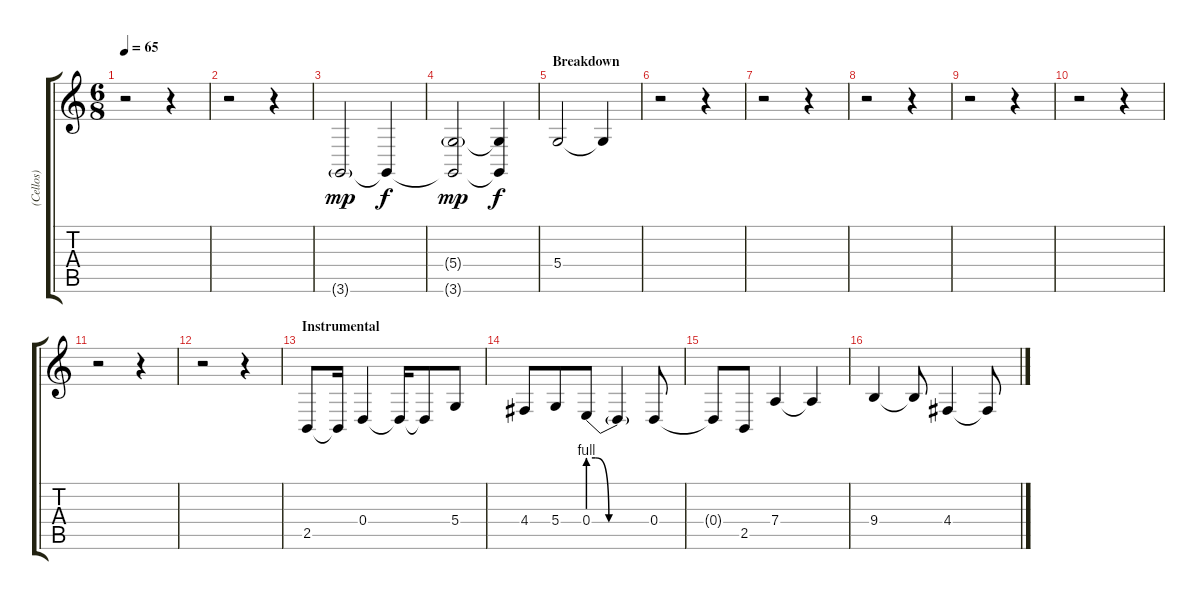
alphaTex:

\track ("(Cellos)" "(Cellos)") {instrument stringensemble1}
\staff {score tabs}
\tuning (E4 B3 G3 D3 A2 E2) {hide}
\ts (6 8)
\tempo 65
\clef g2
\ks c
r.2{dy f} r.4 |
r.2 r.4 |
3.6{g}.2{dy mp} 3.6{t}.4{dy f} |
(5.4{g} 3.6{t}).2{dy mp} (5.4{t} 3.6{t}).4{dy f} |
\section ("" "Breakdown")
5.4.2{volume 5} 5.4{t}.4 |
r.2 r.4 |
r.2 r.4 |
r.2 r.4 |
r.2 r.4 |
r.2 r.4 |
r.2 r.4 |
r.2 r.4 |
\section ("" "Instrumental")
2.5.8{volume 11} 2.5{t}.16 0.4.4 0.4{t}.16 0.4{t}.8 5.4.8 |
4.4.8 5.4.8 0.4{be (custom 0 4 7 4 20 0 23 0 27 0 40 0 60 0)}.8 0.4{t}.4 0.4.8 |
0.4{t}.8 2.5.8 7.4.4 7.4{t}.4 |
9.4.4 9.4{t}.8 4.4.4 4.4{t}.8
